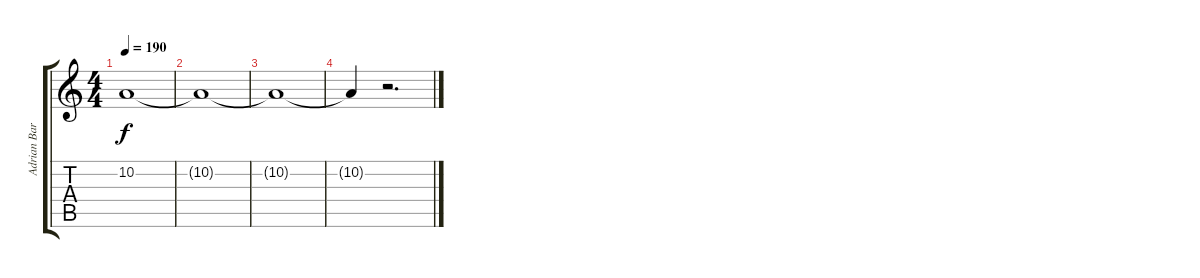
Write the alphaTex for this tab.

\track ("Adrian Barilari" "Adrian Bar") {instrument baritonesax}
\staff {score tabs}
\tuning (E4 B3 G3 D3 A2 E2) {hide}
\ts (4 4)
\tempo 190
\clef g2
\ks c
10.2{t}.1{dy f} |
10.2{t}.1 |
10.2{t}.1 |
10.2{t}.4 r.2{d}
